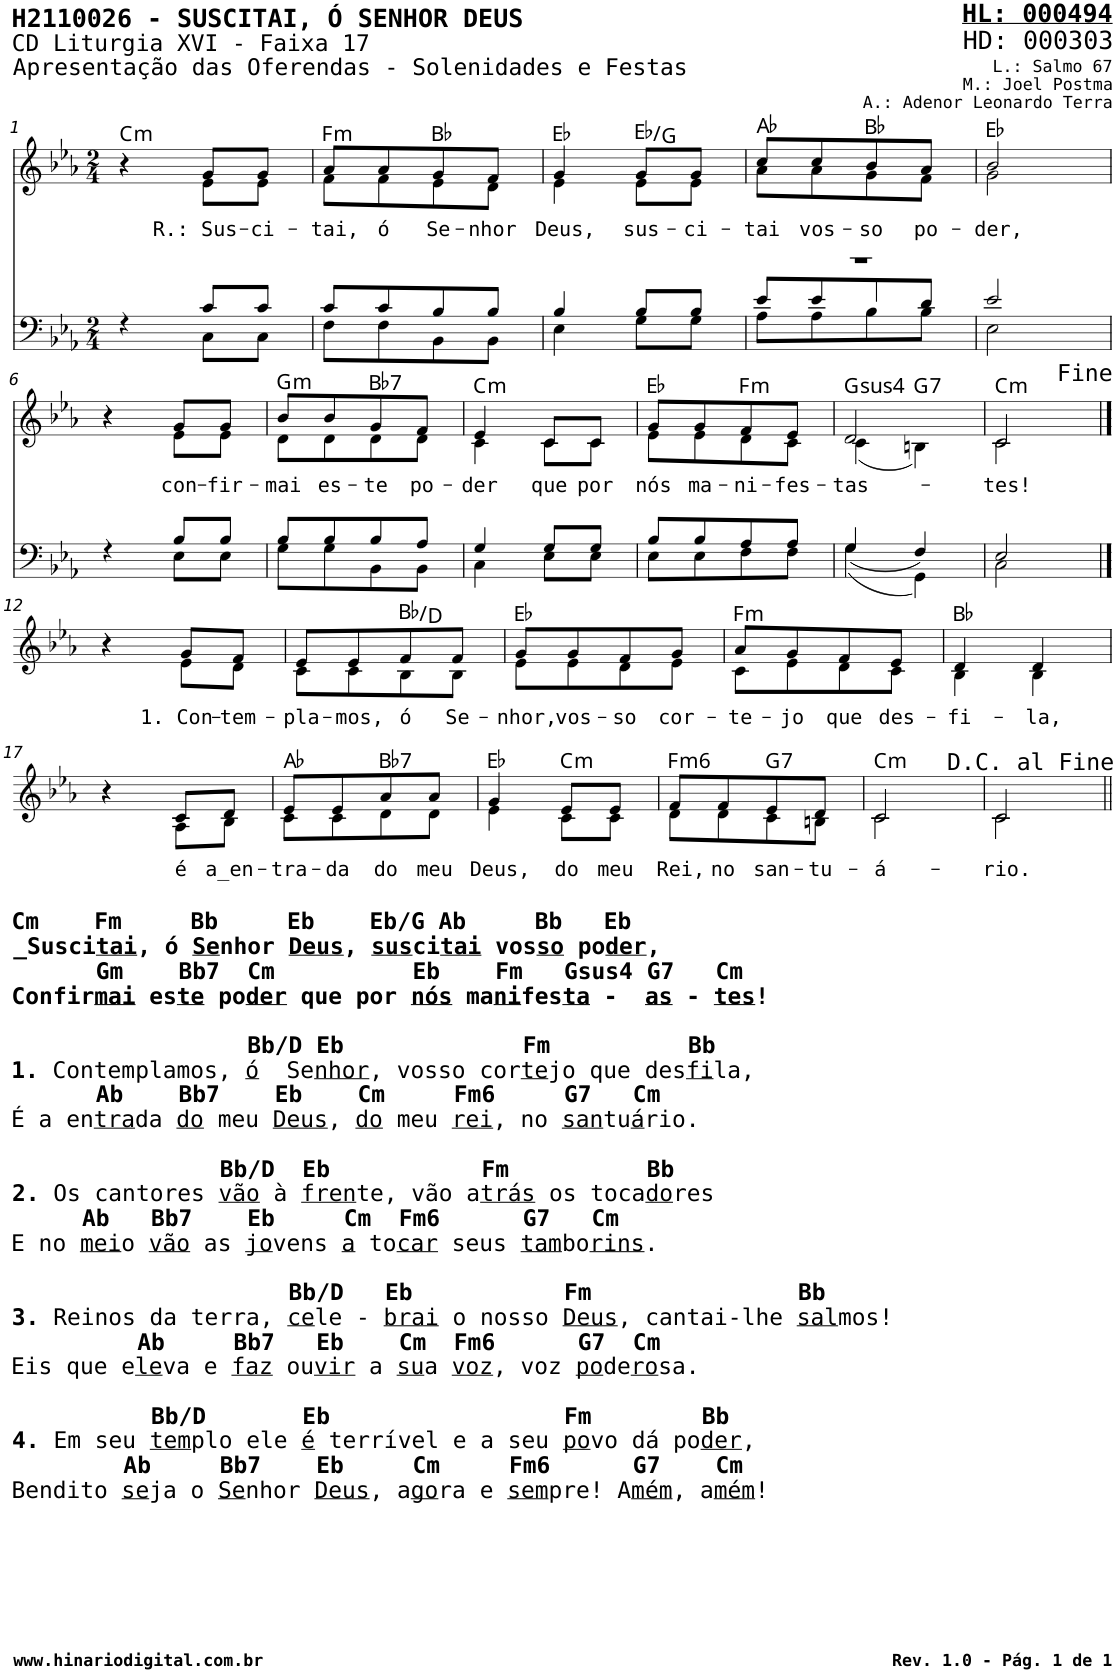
**kern	**kern	**text	**harte
*part2	*part1	*part1	*part1
*staff2	*staff1	*staff1	*
*I"Homens	*I"Mulheres	*	*
*stria5	*stria5	*	*
*clefF4	*clefG2	*	*
*k[b-e-a-]	*k[b-e-a-]	*	*
*M2/4	*M2/4	*	*
=1	=1	=1	=1
*^	*^	*	*
*	*^	*	*	*	*
!	!	!	!	!	!	!LO:H:kt=m
2ryy	4r	4ryy	4r	4r	.	C:min
!	!	!	!	!	!LO:LY:b	!
.	8c/L	8C\L	8g/L	8e-\L	R.: Sus-	.
!	!	!	!	!	!LO:LY:b	!
.	8c/J	8C\J	8g/J	8e-\J	-ci-	.
=2	=2	=2	=2	=2	=2	=2
!	!	!	!	!	!LO:LY:b	!LO:H:kt=m
2ryy	8c/L	8F\L	8a-/L	8f\L	-tai,	F:min
!	!	!	!	!	!LO:LY:b	!
.	8c/	8F\	8a-/	8f\	ó	.
!	!	!	!	!	!LO:LY:b	!
.	8B-/	8BB-\	8g/	8e-\	Se-	Bb:maj
!	!	!	!	!	!LO:LY:b	!
.	8B-/J	8BB-\J	8f/J	8d\J	-nhor	.
=3	=3	=3	=3	=3	=3	=3
!	!	!	!	!	!LO:LY:b	!
2ryy	4B-/	4E-\	4g/	4e-\	Deus,	Eb:maj
!	!	!	!	!	!LO:LY:b	!
.	8B-/L	8G\L	8g/L	8e-\L	sus-	Eb:maj/3
!	!	!	!	!	!LO:LY:b	!
.	8B-/J	8G\J	8g/J	8e-\J	-ci-	.
=4	=4	=4	=4	=4	=4	=4
!	!	!	!	!	!LO:LY:b	!
2r	8e-/L	8A-\L	8cc/L	8a-\L	-tai	Ab:maj
!	!	!	!	!	!LO:LY:b	!
.	8e-/	8A-\	8cc/	8a-\	vos-	.
!	!	!	!	!	!LO:LY:b	!
.	8d/	8B-\	8b-/	8g\	-so	Bb:maj
!	!	!	!	!	!LO:LY:b	!
.	8d/J	8B-\J	8a-/J	8f\J	po-	.
=5	=5	=5	=5	=5	=5	=5
!	!	!	!	!	!LO:LY:b	!
2ryy	2e-/	2E-\	2b-/	2g\	-der,	Eb:maj
!!LO:LB:g=z	!!
=6	=6	=6	=6	=6	=6	=6
2ryy	4r	4ryy	4r	4r	.	.
!	!	!	!	!	!LO:LY:b	!
.	8B-/L	8E-\L	8g/L	8e-\L	con-	.
!	!	!	!	!	!LO:LY:b	!
.	8B-/J	8E-\J	8g/J	8e-\J	-fir-	.
=7	=7	=7	=7	=7	=7	=7
!	!	!	!	!	!LO:LY:b	!LO:H:kt=m
2ryy	8B-/L	8G\L	8b-/L	8d\L	-mai	G:min
!	!	!	!	!	!LO:LY:b	!
.	8B-/	8G\	8b-/	8d\	es-	.
!	!	!	!	!	!LO:LY:b	!LO:H:kt=7
.	8B-/	8BB-\	8g/	8d\	-te	Bb:7
!	!	!	!	!	!LO:LY:b	!
.	8A-/J	8BB-\J	8f/J	8d\J	po-	.
=8	=8	=8	=8	=8	=8	=8
!	!	!	!	!	!LO:LY:b	!LO:H:kt=m
2ryy	4G/	4C\	4e-/	4c\	-der	C:min
!	!	!	!	!	!LO:LY:b	!
.	8G/L	8E-\L	8c/L	8c\L	que	.
!	!	!	!	!	!LO:LY:b	!
.	8G/J	8E-\J	8c/J	8c\J	por	.
=9	=9	=9	=9	=9	=9	=9
!	!	!	!	!	!LO:LY:b	!
2ryy	8B-/L	8E-\L	8g/L	8e-\L	nós	Eb:maj
!	!	!	!	!	!LO:LY:b	!
.	8B-/	8E-\	8g/	8e-\	ma-	.
!	!	!	!	!	!LO:LY:b	!LO:H:kt=m
.	8A-/	8F\	8f/	8d\	-ni-	F:min
!	!	!	!	!	!LO:LY:b	!
.	8A-/J	8F\J	8e-/J	8c\J	-fes-	.
=10	=10	=10	=10	=10	=10	=10
!	!	!	!	!	!LO:LY:b	!LO:H:kt=4
2ryy	(4G/	(4G\	2d/	(4c\	-tas-	G:sus4
!	!	!	!	!	!	!LO:H:kt=7
.	4F/)	4GG\)	.	4Bn\)	.	G:7
=11	=11	=11	=11	=11	=11	=11
!	!	!	!	!	!LO:LY:b	!LO:H:kt=m
2ryy	2E-/	2C\	2c/	2c\	-tes!	C:min
*v	*v	*v	*	*	*	*
!!LO:LB:g=z	!!
==12	==12	==12	==12	==12
2r	4r	4r	.	.
!	!	!	!LO:LY:b	!
.	8g/L	8e-\L	1. Con-	.
!	!	!	!LO:LY:b	!
.	8f/J	8d\J	-tem-	.
=13	=13	=13	=13	=13
!	!	!	!LO:LY:b	!
2r	8e-/L	8c\L	-pla-	.
!	!	!	!LO:LY:b	!
.	8e-/	8c\	-mos,	.
!	!	!	!LO:LY:b	!
.	8f/	8B-\	ó	Bb:maj/3
!	!	!	!LO:LY:b	!
.	8f/J	8B-\J	Se-	.
=14	=14	=14	=14	=14
!	!	!	!LO:LY:b	!
2r	8g/L	8e-\L	-nhor,	Eb:maj
!	!	!	!LO:LY:b	!
.	8g/	8e-\	vos-	.
!	!	!	!LO:LY:b	!
.	8f/	8d\	-so	.
!	!	!	!LO:LY:b	!
.	8g/J	8e-\J	cor-	.
=15	=15	=15	=15	=15
!	!	!	!LO:LY:b	!LO:H:kt=m
2r	8a-/L	8c\L	-te-	F:min
!	!	!	!LO:LY:b	!
.	8g/	8e-\	-jo	.
!	!	!	!LO:LY:b	!
.	8f/	8d\	que	.
!	!	!	!LO:LY:b	!
.	8e-/J	8c\J	des-	.
=16	=16	=16	=16	=16
!	!	!	!LO:LY:b	!
2r	4d/	4B-\	-fi-	Bb:maj
!	!	!	!LO:LY:b	!
.	4d/	4B-\	-la,	.
!!LO:LB:g=z	!!
=17	=17	=17	=17	=17
!LO:TX:b:B:t=Cm    Fm     Bb     Eb    Eb/G Ab     Bb   Eb	!	!	!	!
!LO:TX:b:t=_Susci	!	!	!	!
!LO:TX:b:t=tai	!	!	!	!
!LO:TX:b:t=, ó	!	!	!	!
!LO:TX:b:t=Se	!	!	!	!
!LO:TX:b:t=nhor	!	!	!	!
!LO:TX:b:t=Deus	!	!	!	!
!LO:TX:b:t=,	!	!	!	!
!LO:TX:b:t=sus	!	!	!	!
!LO:TX:b:t=ci	!	!	!	!
!LO:TX:b:t=tai	!	!	!	!
!LO:TX:b:t=vos	!	!	!	!
!LO:TX:b:t=so	!	!	!	!
!LO:TX:b:t=po	!	!	!	!
!LO:TX:b:t=der	!	!	!	!
!LO:TX:b:t=,	!	!	!	!
!LO:TX:b:t=Gm    Bb7  Cm          Eb    Fm   Gsus4 G7   Cm	!	!	!	!
!LO:TX:b:t=Confir	!	!	!	!
!LO:TX:b:t=mai	!	!	!	!
!LO:TX:b:t=es	!	!	!	!
!LO:TX:b:t=te	!	!	!	!
!LO:TX:b:t=po	!	!	!	!
!LO:TX:b:t=der	!	!	!	!
!LO:TX:b:t=que por	!	!	!	!
!LO:TX:b:t=nós	!	!	!	!
!LO:TX:b:t=ma	!	!	!	!
!LO:TX:b:t=ni	!	!	!	!
!LO:TX:b:t=fes	!	!	!	!
!LO:TX:b:t=ta	!	!	!	!
!LO:TX:b:t=-	!	!	!	!
!LO:TX:b:t=as	!	!	!	!
!LO:TX:b:t=-	!	!	!	!
!LO:TX:b:t=tes	!	!	!	!
!LO:TX:b:t=!	!	!	!	!
!LO:TX:b:t=Bb/D Eb &nbsp;           Fm &nbsp;        Bb	!	!	!	!
!LO:TX:b:t=1.	!	!	!	!
!LO:TX:b:t=Contemplamos,	!	!	!	!
!LO:TX:b:t=ó	!	!	!	!
!LO:TX:b:t=Se	!	!	!	!
!LO:TX:b:t=nhor	!	!	!	!
!LO:TX:b:t=, vosso cor	!	!	!	!
!LO:TX:b:t=te	!	!	!	!
!LO:TX:b:t=jo que des	!	!	!	!
!LO:TX:b:t=fi	!	!	!	!
!LO:TX:b:t=la,	!	!	!	!
!LO:TX:b:B:t=Ab    Bb7    Eb &nbsp;  Cm &nbsp;   Fm6 &nbsp;   G7   Cm	!	!	!	!
!LO:TX:b:t=É a en	!	!	!	!
!LO:TX:b:t=tra	!	!	!	!
!LO:TX:b:t=da	!	!	!	!
!LO:TX:b:t=do	!	!	!	!
!LO:TX:b:t=meu	!	!	!	!
!LO:TX:b:t=Deus	!	!	!	!
!LO:TX:b:t=,	!	!	!	!
!LO:TX:b:t=do	!	!	!	!
!LO:TX:b:t=meu	!	!	!	!
!LO:TX:b:t=rei	!	!	!	!
!LO:TX:b:t=, no	!	!	!	!
!LO:TX:b:t=san	!	!	!	!
!LO:TX:b:t=tu	!	!	!	!
!LO:TX:b:t=á	!	!	!	!
!LO:TX:b:t=rio.	!	!	!	!
!LO:TX:b:B:t=Bb/D  Eb &nbsp;         Fm &nbsp;        Bb	!	!	!	!
!LO:TX:b:t=2.	!	!	!	!
!LO:TX:b:t=Os cantores	!	!	!	!
!LO:TX:b:t=vão	!	!	!	!
!LO:TX:b:t=à	!	!	!	!
!LO:TX:b:t=fren	!	!	!	!
!LO:TX:b:t=te, vão a	!	!	!	!
!LO:TX:b:t=trás	!	!	!	!
!LO:TX:b:t=os toca	!	!	!	!
!LO:TX:b:t=do	!	!	!	!
!LO:TX:b:t=res	!	!	!	!
!LO:TX:b:B:t=Ab   Bb7    Eb     Cm  Fm6      G7 &nbsp; Cm	!	!	!	!
!LO:TX:b:t=E no	!	!	!	!
!LO:TX:b:t=mei	!	!	!	!
!LO:TX:b:t=o	!	!	!	!
!LO:TX:b:t=vão	!	!	!	!
!LO:TX:b:t=as	!	!	!	!
!LO:TX:b:t=jo	!	!	!	!
!LO:TX:b:t=vens	!	!	!	!
!LO:TX:b:t=a	!	!	!	!
!LO:TX:b:t=to	!	!	!	!
!LO:TX:b:t=car	!	!	!	!
!LO:TX:b:t=seus	!	!	!	!
!LO:TX:b:t=tam	!	!	!	!
!LO:TX:b:t=bo	!	!	!	!
!LO:TX:b:t=rins	!	!	!	!
!LO:TX:b:t=.	!	!	!	!
!LO:TX:b:B:t=Bb/D &nbsp; Eb &nbsp;         Fm &nbsp;             Bb	!	!	!	!
!LO:TX:b:t=3.	!	!	!	!
!LO:TX:b:t=Reinos da terra,	!	!	!	!
!LO:TX:b:t=ce	!	!	!	!
!LO:TX:b:t=le -	!	!	!	!
!LO:TX:b:t=brai	!	!	!	!
!LO:TX:b:t=o nosso	!	!	!	!
!LO:TX:b:t=Deus	!	!	!	!
!LO:TX:b:t=, cantai-lhe	!	!	!	!
!LO:TX:b:t=sal	!	!	!	!
!LO:TX:b:t=mos!	!	!	!	!
!LO:TX:b:B:t=Ab     Bb7   Eb    Cm  Fm6      G7 &nbsp;Cm	!	!	!	!
!LO:TX:b:t=Eis que e	!	!	!	!
!LO:TX:b:t=le	!	!	!	!
!LO:TX:b:t=va e	!	!	!	!
!LO:TX:b:t=faz	!	!	!	!
!LO:TX:b:t=ou	!	!	!	!
!LO:TX:b:t=vir	!	!	!	!
!LO:TX:b:t=a	!	!	!	!
!LO:TX:b:t=su	!	!	!	!
!LO:TX:b:t=a	!	!	!	!
!LO:TX:b:t=voz	!	!	!	!
!LO:TX:b:t=, voz	!	!	!	!
!LO:TX:b:t=po	!	!	!	!
!LO:TX:b:t=de	!	!	!	!
!LO:TX:b:t=ro	!	!	!	!
!LO:TX:b:t=sa.	!	!	!	!
!LO:TX:b:B:t=Bb/D &nbsp;     Eb &nbsp;               Fm &nbsp;      Bb	!	!	!	!
!LO:TX:b:t=4.	!	!	!	!
!LO:TX:b:t=Em seu	!	!	!	!
!LO:TX:b:t=tem	!	!	!	!
!LO:TX:b:t=plo ele	!	!	!	!
!LO:TX:b:t=é	!	!	!	!
!LO:TX:b:t=terrível e a seu	!	!	!	!
!LO:TX:b:t=po	!	!	!	!
!LO:TX:b:t=vo dá po	!	!	!	!
!LO:TX:b:t=der	!	!	!	!
!LO:TX:b:t=,	!	!	!	!
!LO:TX:b:B:t=Ab     Bb7    Eb     Cm     Fm6      G7 &nbsp;  Cm	!	!	!	!
!LO:TX:b:t=Bendito	!	!	!	!
!LO:TX:b:t=se	!	!	!	!
!LO:TX:b:t=ja o	!	!	!	!
!LO:TX:b:t=Se	!	!	!	!
!LO:TX:b:t=nhor	!	!	!	!
!LO:TX:b:t=Deus	!	!	!	!
!LO:TX:b:t=, a	!	!	!	!
!LO:TX:b:t=go	!	!	!	!
!LO:TX:b:t=ra e	!	!	!	!
!LO:TX:b:t=sem	!	!	!	!
!LO:TX:b:t=pre! A	!	!	!	!
!LO:TX:b:t=mém	!	!	!	!
!LO:TX:b:t=, a	!	!	!	!
!LO:TX:b:t=mém	!	!	!	!
!LO:TX:b:t=!	!	!	!	!
2r	4r	4r	.	.
!	!	!	!LO:LY:b	!
.	8c/L	8A-\L	é	.
!	!	!	!LO:LY:b	!
.	8d/J	8B-\J	a_en-	.
=18	=18	=18	=18	=18
!	!	!	!LO:LY:b	!
2r	8e-/L	8c\L	-tra-	Ab:maj
!	!	!	!LO:LY:b	!
.	8e-/	8c\	-da	.
!	!	!	!LO:LY:b	!LO:H:kt=7
.	8a-/	8d\	do	Bb:7
!	!	!	!LO:LY:b	!
.	8a-/J	8d\J	meu	.
=19	=19	=19	=19	=19
!	!	!	!LO:LY:b	!
2r	4g/	4e-\	Deus,	Eb:maj
!	!	!	!LO:LY:b	!LO:H:kt=m
.	8e-/L	8c\L	do	C:min
!	!	!	!LO:LY:b	!
.	8e-/J	8c\J	meu	.
=20	=20	=20	=20	=20
!	!	!	!LO:LY:b	!LO:H:kt=m6
2r	8f/L	8d\L	Rei,	F:min6
!	!	!	!LO:LY:b	!
.	8f/	8d\	no	.
!	!	!	!LO:LY:b	!LO:H:kt=7
.	8e-/	8c\	san-	G:7
!	!	!	!LO:LY:b	!
.	8d/J	8Bn\J	-tu-	.
=21	=21	=21	=21	=21
!	!	!	!LO:LY:b	!LO:H:kt=m
2r	2c/	2c\	-á-	C:min
=22	=22	=22	=22	=22
!	!	!	!LO:LY:b	!
2r	2c/	2c\	-rio.	.
*	*v	*v	*	*
=||	=||	=||	=||
*-	*-	*-	*-
